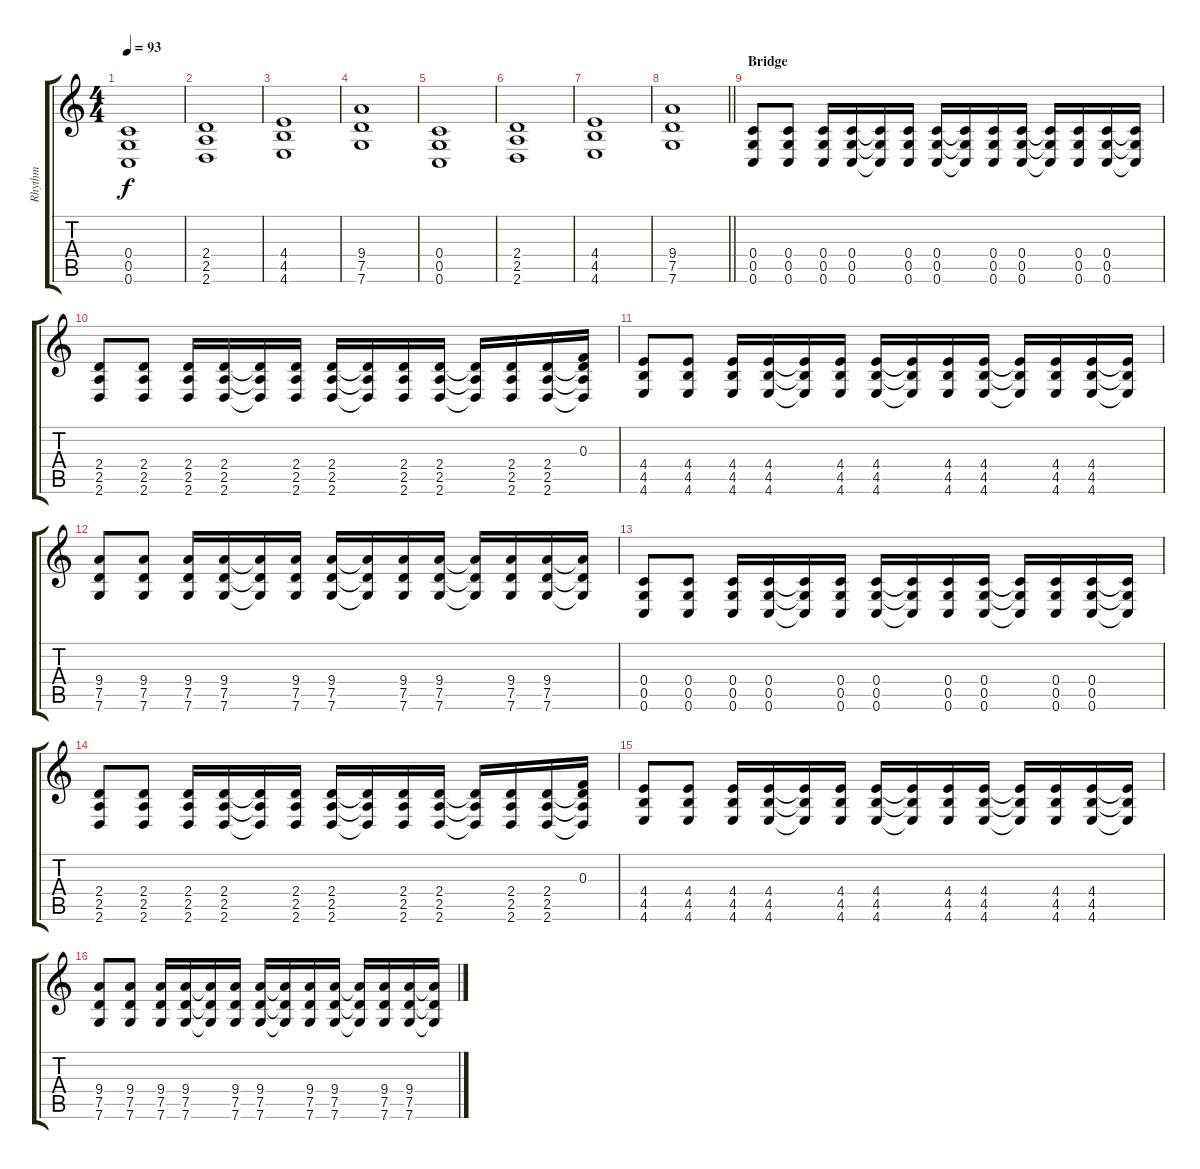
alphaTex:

\track ("Rhythm" "Rhythm") {instrument acousticguitarsteel}
\staff {score tabs}
\tuning (D4 A3 F3 C3 G2 C2) {hide}
\ts (4 4)
\tempo 93
\clef g2
\ks c
(0.4 0.5 0.6).1{dy f} |
(2.4 2.5 2.6).1 |
(4.4 4.5 4.6).1 |
(9.4 7.5 7.6).1 |
(0.4 0.5 0.6).1 |
(2.4 2.5 2.6).1 |
(4.4 4.5 4.6).1 |
\barLineRight lightlight
(9.4 7.5 7.6).1 |
\section ("" "Bridge")
(0.4 0.5 0.6).8{volume 13} (0.4 0.5 0.6).8 (0.4 0.5 0.6).16 (0.4 0.5 0.6).16 (0.4{t} 0.5{t} 0.6{t}).16 (0.4 0.5 0.6).16 (0.4 0.5 0.6).16 (0.4{t} 0.5{t} 0.6{t}).16 (0.4 0.5 0.6).16 (0.4 0.5 0.6).16 (0.4{t} 0.5{t} 0.6{t}).16 (0.4 0.5 0.6).16 (0.4 0.5 0.6).16 (0.4{t} 0.5{t} 0.6{t}).16 |
(2.4 2.5 2.6).8 (2.4 2.5 2.6).8 (2.4 2.5 2.6).16 (2.4 2.5 2.6).16 (2.4{t} 2.5{t} 2.6{t}).16 (2.4 2.5 2.6).16 (2.4 2.5 2.6).16 (2.4{t} 2.5{t} 2.6{t}).16 (2.4 2.5 2.6).16 (2.4 2.5 2.6).16 (2.4{t} 2.5{t} 2.6{t}).16 (2.4 2.5 2.6).16 (2.4 2.5 2.6).16 (0.3 2.4{t} 2.5{t} 2.6{t}).16 |
(4.4 4.5 4.6).8 (4.4 4.5 4.6).8 (4.4 4.5 4.6).16 (4.4 4.5 4.6).16 (4.4{t} 4.5{t} 4.6{t}).16 (4.4 4.5 4.6).16 (4.4 4.5 4.6).16 (4.4{t} 4.5{t} 4.6{t}).16 (4.4 4.5 4.6).16 (4.4 4.5 4.6).16 (4.4{t} 4.5{t} 4.6{t}).16 (4.4 4.5 4.6).16 (4.4 4.5 4.6).16 (4.4{t} 4.5{t} 4.6{t}).16 |
(9.4 7.5 7.6).8 (9.4 7.5 7.6).8 (9.4 7.5 7.6).16 (9.4 7.5 7.6).16 (9.4{t} 7.5{t} 7.6{t}).16 (9.4 7.5 7.6).16 (9.4 7.5 7.6).16 (9.4{t} 7.5{t} 7.6{t}).16 (9.4 7.5 7.6).16 (9.4 7.5 7.6).16 (9.4{t} 7.5{t} 7.6{t}).16 (9.4 7.5 7.6).16 (9.4 7.5 7.6).16 (9.4{t} 7.5{t} 7.6{t}).16 |
(0.4 0.5 0.6).8 (0.4 0.5 0.6).8 (0.4 0.5 0.6).16 (0.4 0.5 0.6).16 (0.4{t} 0.5{t} 0.6{t}).16 (0.4 0.5 0.6).16 (0.4 0.5 0.6).16 (0.4{t} 0.5{t} 0.6{t}).16 (0.4 0.5 0.6).16 (0.4 0.5 0.6).16 (0.4{t} 0.5{t} 0.6{t}).16 (0.4 0.5 0.6).16 (0.4 0.5 0.6).16 (0.4{t} 0.5{t} 0.6{t}).16 |
(2.4 2.5 2.6).8 (2.4 2.5 2.6).8 (2.4 2.5 2.6).16 (2.4 2.5 2.6).16 (2.4{t} 2.5{t} 2.6{t}).16 (2.4 2.5 2.6).16 (2.4 2.5 2.6).16 (2.4{t} 2.5{t} 2.6{t}).16 (2.4 2.5 2.6).16 (2.4 2.5 2.6).16 (2.4{t} 2.5{t} 2.6{t}).16 (2.4 2.5 2.6).16 (2.4 2.5 2.6).16 (0.3 2.4{t} 2.5{t} 2.6{t}).16 |
(4.4 4.5 4.6).8 (4.4 4.5 4.6).8 (4.4 4.5 4.6).16 (4.4 4.5 4.6).16 (4.4{t} 4.5{t} 4.6{t}).16 (4.4 4.5 4.6).16 (4.4 4.5 4.6).16 (4.4{t} 4.5{t} 4.6{t}).16 (4.4 4.5 4.6).16 (4.4 4.5 4.6).16 (4.4{t} 4.5{t} 4.6{t}).16 (4.4 4.5 4.6).16 (4.4 4.5 4.6).16 (4.4{t} 4.5{t} 4.6{t}).16 |
(9.4 7.5 7.6).8 (9.4 7.5 7.6).8 (9.4 7.5 7.6).16 (9.4 7.5 7.6).16 (9.4{t} 7.5{t} 7.6{t}).16 (9.4 7.5 7.6).16 (9.4 7.5 7.6).16 (9.4{t} 7.5{t} 7.6{t}).16 (9.4 7.5 7.6).16 (9.4 7.5 7.6).16 (9.4{t} 7.5{t} 7.6{t}).16 (9.4 7.5 7.6).16 (9.4 7.5 7.6).16 (9.4{t} 7.5{t} 7.6{t}).16
